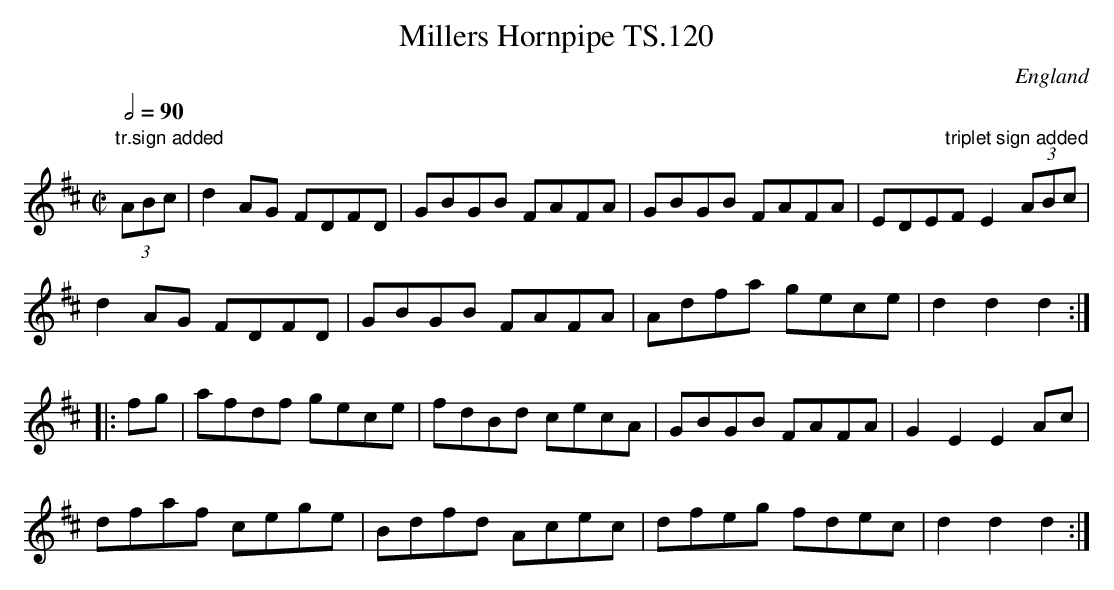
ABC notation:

X:1
T:Millers Hornpipe TS.120
M:C|
L:1/8
Q:1/2=90
O:England
K:D major
"tr.sign added"(3ABc|d2AG FDFD|GBGB FAFA|GBGB FAFA|EDE"triplet sign added"FE2(3ABc|!
d2AG FDFD|GBGB FAFA|Adfa gece|d2d2d2:|!
|:fg|afdf gece|fdBd cecA|GBGB FAFA|G2E2E2Ac|!
dfaf cege|Bdfd Acec|dfeg fdec|d2d2d2:|]
